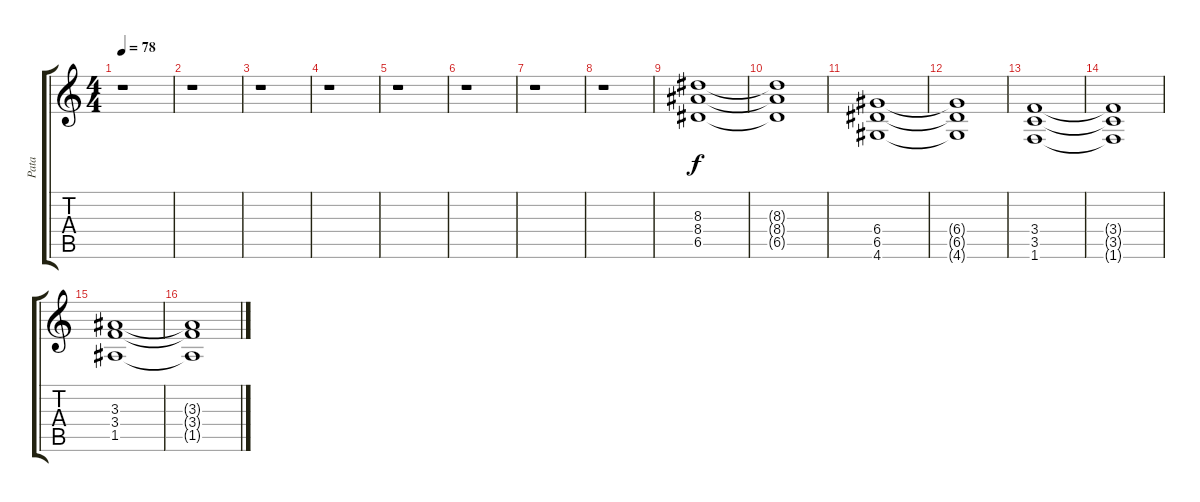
\track ("Pata" "Pata") {instrument distortionguitar}
\staff {score tabs}
\tuning (E4 B3 G3 D3 A2 E2) {hide}
\ts (4 4)
\tempo 78
\clef g2
\ks c
r.1{dy f} |
r.1 |
r.1 |
r.1 |
r.1 |
r.1 |
r.1 |
r.1 |
(8.3 8.4 6.5).1 |
(8.3{t} 8.4{t} 6.5{t}).1 |
(6.4 6.5 4.6).1 |
(6.4{t} 6.5{t} 4.6{t}).1 |
(3.4 3.5 1.6).1 |
(3.4{t} 3.5{t} 1.6{t}).1 |
(3.3 3.4 1.5).1 |
(3.3{t} 3.4{t} 1.5{t}).1
